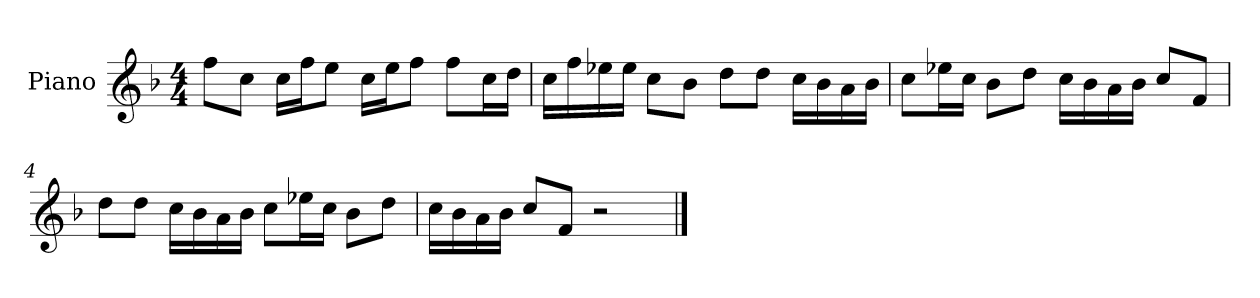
**kern
*part1
*staff1
*I"Piano
*I'P-no
*clefG2
*k[b-]
*M4/4
*MM90
=1
8ff\L
8cc\J
16cc\LL
16ff\J
8ee\J
16cc\LL
16ee\J
8ff\J
8ff\L
16cc\L
16dd\JJ
=2
16cc\LL
16ff\
16ee-X\
16ee-\JJ
8cc\L
8b-\J
8dd\L
8dd\J
16cc\LL
16b-\
16a\
16b-\JJ
=3
8cc\L
16ee-X\L
16cc\JJ
8b-\L
8dd\J
16cc\LL
16b-\
16a\
16b-\JJ
8cc/L
8f/J
!!LO:LB:g=z
=4
8dd\L
8dd\J
16cc\LL
16b-\
16a\
16b-\JJ
8cc\L
16ee-X\L
16cc\JJ
8b-\L
8dd\J
=5
16cc\LL
16b-\
16a\
16b-\JJ
8cc/L
8f/J
2r
==
*-
